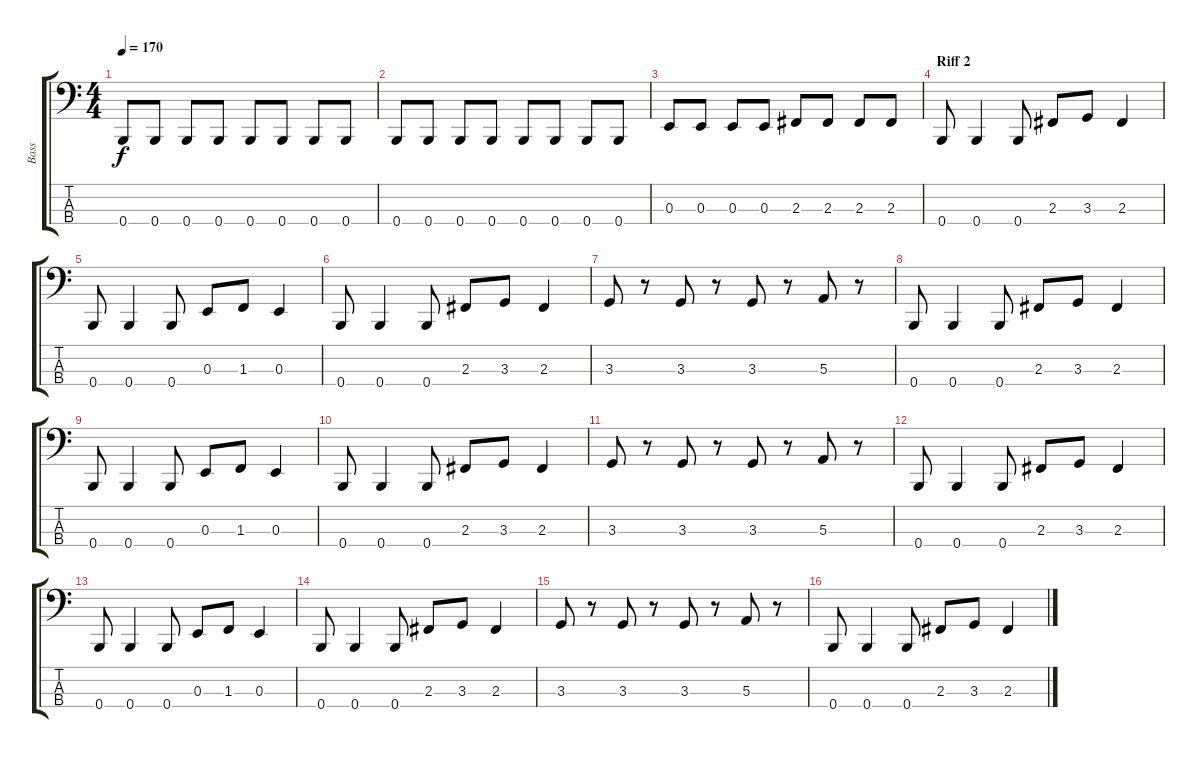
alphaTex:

\track ("Bass" "Bass") {instrument electricbasspick}
\staff {score tabs}
\tuning (D2 A1 E1 B0) {hide}
\ts (4 4)
\tempo 170
\clef f4
\ks c
0.4.8{dy f} 0.4.8 0.4.8 0.4.8 0.4.8 0.4.8 0.4.8 0.4.8 |
0.4.8 0.4.8 0.4.8 0.4.8 0.4.8 0.4.8 0.4.8 0.4.8 |
0.3.8 0.3.8 0.3.8 0.3.8 2.3.8 2.3.8 2.3.8 2.3.8 |
\section ("" "Riff 2")
0.4.8 0.4.4 0.4.8 2.3.8 3.3.8 2.3.4 |
0.4.8 0.4.4 0.4.8 0.3.8 1.3.8 0.3.4 |
0.4.8 0.4.4 0.4.8 2.3.8 3.3.8 2.3.4 |
3.3.8 r.8 3.3.8 r.8 3.3.8 r.8 5.3.8 r.8 |
0.4.8 0.4.4 0.4.8 2.3.8 3.3.8 2.3.4 |
0.4.8 0.4.4 0.4.8 0.3.8 1.3.8 0.3.4 |
0.4.8 0.4.4 0.4.8 2.3.8 3.3.8 2.3.4 |
3.3.8 r.8 3.3.8 r.8 3.3.8 r.8 5.3.8 r.8 |
0.4.8 0.4.4 0.4.8 2.3.8 3.3.8 2.3.4 |
0.4.8 0.4.4 0.4.8 0.3.8 1.3.8 0.3.4 |
0.4.8 0.4.4 0.4.8 2.3.8 3.3.8 2.3.4 |
3.3.8 r.8 3.3.8 r.8 3.3.8 r.8 5.3.8 r.8 |
0.4.8 0.4.4 0.4.8 2.3.8 3.3.8 2.3.4
